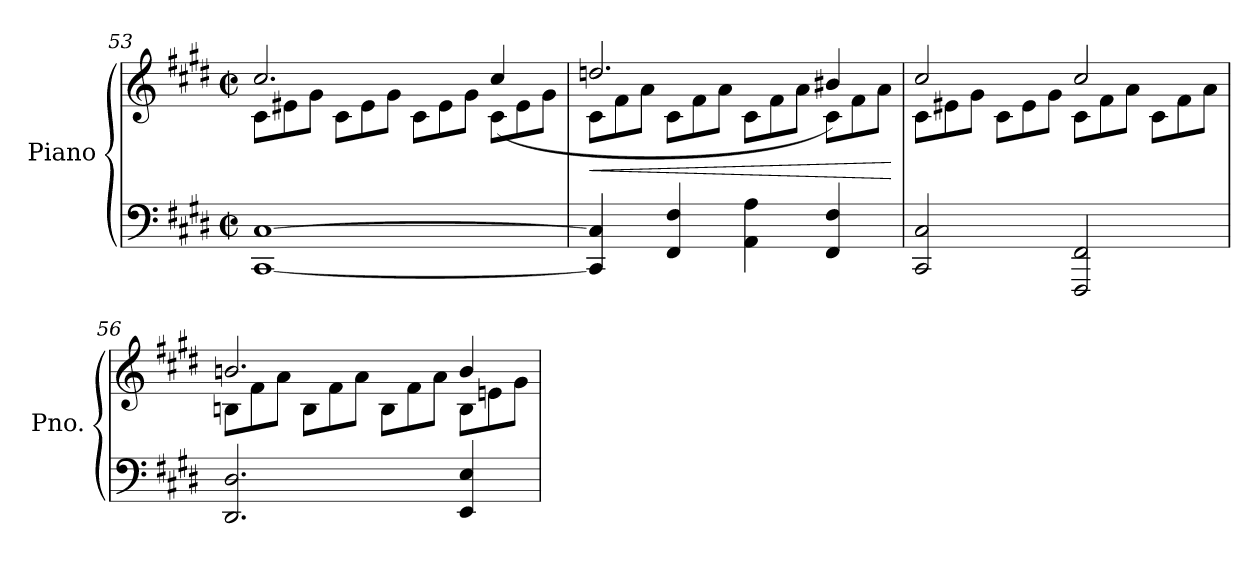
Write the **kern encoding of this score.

**kern	**kern	**dynam
*part1	*part1	*part1
*staff2	*staff1	*staff1/2
*I"Piano	*	*
*I'Pno.	*	*
*clefF4	*clefG2	*
*k[f#c#g#d#]	*k[f#c#g#d#]	*
*M2/2	*M2/2	*
*met(c|)	*met(c|)	*
*	*Xtuplet	*
=53	=53	=53
*	*^	*
[1CC# [1C#	12c#\L	2.cc#/	.
.	12e#X\	.	.
.	12g#\J	.	.
.	12c#\L	.	.
.	12e#\	.	.
.	12g#\J	.	.
.	12c#\L	.	.
.	12e#\	.	.
.	12g#\J	.	.
.	12c#\L	(<4cc#/	.
.	12e#\	.	.
.	12g#\J	.	.
=54	=54	=54	=54
!	!	!	!LO:HP:b
4CC#/] 4C#/]	12c#\L	2.ddn/	<
.	12f#\	.	.
.	12a\J	.	.
4FF#/ 4F#/	12c#\L	.	.
.	12f#\	.	.
.	12a\J	.	.
4AA\ 4A\	12c#\L	.	.
.	12f#\	.	.
.	12a\J	.	.
4FF#/ 4F#/	12c#\L	4b#X/)	.
.	12f#\	.	.
.	12a\J	.	.
*	*v	*v	*
.	.	[
=55	=55	=55
*	*^	*
2CC#/ 2C#/	12c#\L	2cc#/	.
.	12e#X\	.	.
.	12g#\J	.	.
.	12c#\L	.	.
.	12e#\	.	.
.	12g#\J	.	.
2FFF#/ 2FF#/	12c#\L	2cc#/	.
.	12f#\	.	.
.	12a\J	.	.
.	12c#\L	.	.
.	12f#\	.	.
.	12a\J	.	.
!!LO:LB:g=z	!!
=56	=56	=56	=56
2.DD#/ 2.D#/	12Bn\L	2.bn/	.
.	12f#\	.	.
.	12a\J	.	.
.	12B\L	.	.
.	12f#\	.	.
.	12a\J	.	.
.	12B\L	.	.
.	12f#\	.	.
.	12a\J	.	.
4EE/ 4E/	12B\L	4b/	.
.	12en\	.	.
.	12g#\J	.	.
*	*v	*v	*
=	=	=
*-	*-	*-
